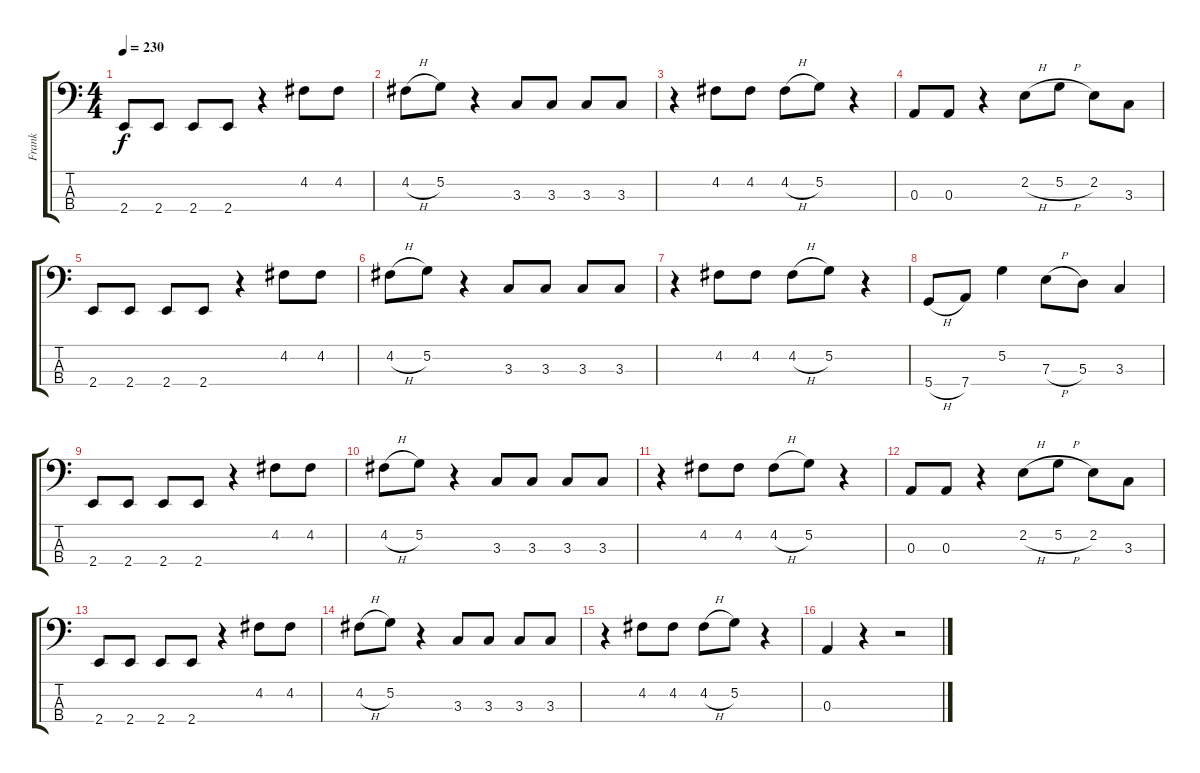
\track ("Frank" "Frank") {instrument electricbassfinger}
\staff {score tabs}
\tuning (G2 D2 A1 D1) {hide}
\ts (4 4)
\tempo 230
\clef f4
\ks c
2.4.8{dy f} 2.4.8 2.4.8 2.4.8 r.4 4.2.8 4.2.8 |
4.2{h}.8 5.2.8 r.4 3.3.8 3.3.8 3.3.8 3.3.8 |
r.4 4.2.8 4.2.8 4.2{h}.8 5.2.8 r.4 |
0.3.8 0.3.8 r.4 2.2{h}.8 5.2{h}.8 2.2.8 3.3.8 |
2.4.8 2.4.8 2.4.8 2.4.8 r.4 4.2.8 4.2.8 |
4.2{h}.8 5.2.8 r.4 3.3.8 3.3.8 3.3.8 3.3.8 |
r.4 4.2.8 4.2.8 4.2{h}.8 5.2.8 r.4 |
5.4{h}.8 7.4.8 5.2.4 7.3{h}.8 5.3.8 3.3.4 |
2.4.8 2.4.8 2.4.8 2.4.8 r.4 4.2.8 4.2.8 |
4.2{h}.8 5.2.8 r.4 3.3.8 3.3.8 3.3.8 3.3.8 |
r.4 4.2.8 4.2.8 4.2{h}.8 5.2.8 r.4 |
0.3.8 0.3.8 r.4 2.2{h}.8 5.2{h}.8 2.2.8 3.3.8 |
2.4.8 2.4.8 2.4.8 2.4.8 r.4 4.2.8 4.2.8 |
4.2{h}.8 5.2.8 r.4 3.3.8 3.3.8 3.3.8 3.3.8 |
r.4 4.2.8 4.2.8 4.2{h}.8 5.2.8 r.4 |
0.3.4 r.4 r.2
